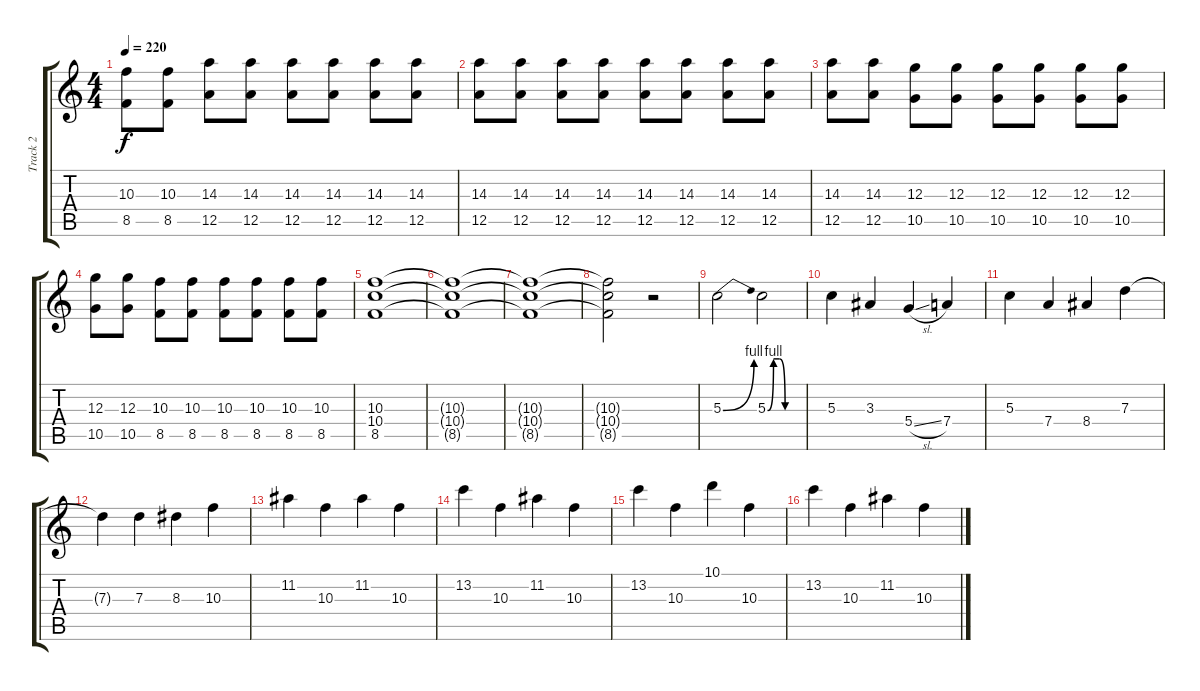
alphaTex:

\track ("Track 2" "Track 2") {instrument distortionguitar}
\staff {score tabs}
\tuning (E4 B3 G3 D3 A2 E2) {hide}
\ts (4 4)
\tempo 220
\clef g2
\ks c
(10.3 8.5).8{dy f} (10.3 8.5).8 (14.3 12.5).8 (14.3 12.5).8 (14.3 12.5).8 (14.3 12.5).8 (14.3 12.5).8 (14.3 12.5).8 |
(14.3 12.5).8 (14.3 12.5).8 (14.3 12.5).8 (14.3 12.5).8 (14.3 12.5).8 (14.3 12.5).8 (14.3 12.5).8 (14.3 12.5).8 |
(14.3 12.5).8 (14.3 12.5).8 (12.3 10.5).8 (12.3 10.5).8 (12.3 10.5).8 (12.3 10.5).8 (12.3 10.5).8 (12.3 10.5).8 |
(12.3 10.5).8 (12.3 10.5).8 (10.3 8.5).8 (10.3 8.5).8 (10.3 8.5).8 (10.3 8.5).8 (10.3 8.5).8 (10.3 8.5).8 |
(10.3 10.4 8.5).1 |
(10.3{t} 10.4{t} 8.5{t}).1 |
(10.3{t} 10.4{t} 8.5{t}).1 |
(10.3{t} 10.4{t} 8.5{t}).2 r.2 |
5.3{be (bend 0 0 60 4)}.2 5.3{be (custom 0 0 10 4 20 4 30 0 60 0)}.2 |
5.3.4 3.3.4 5.4{sl}.4 7.4.4 |
5.3.4 7.4.4 8.4.4 7.3.4 |
7.3{t}.4 7.3.4 8.3.4 10.3.4 |
11.2.4 10.3.4 11.2.4 10.3.4 |
13.2.4 10.3.4 11.2.4 10.3.4 |
13.2.4 10.3.4 10.1.4 10.3.4 |
13.2.4 10.3.4 11.2.4 10.3.4
